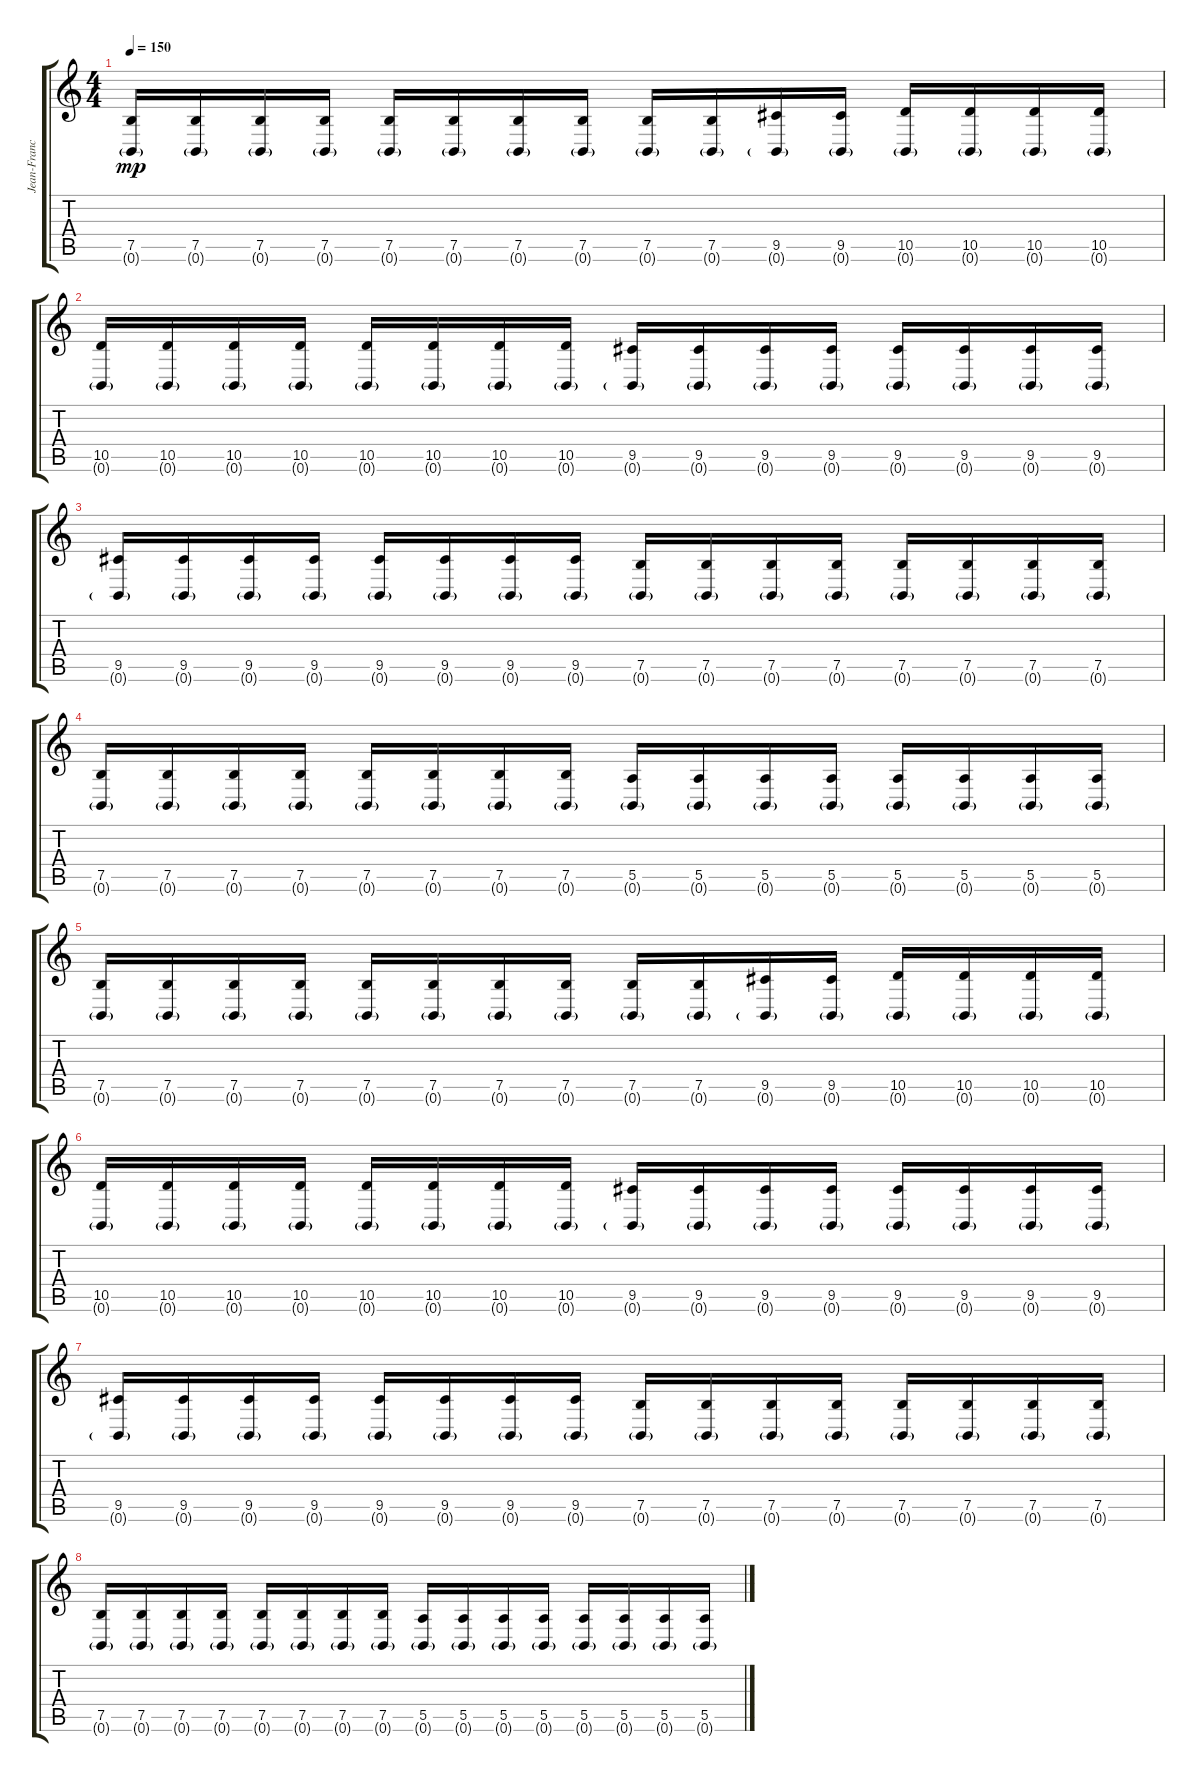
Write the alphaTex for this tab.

\track ("Jean-Francois Dagenals (Rhythm)" "Jean-Franc") {instrument distortionguitar}
\staff {score tabs}
\tuning (B3 Gb3 D3 A2 E2 B1) {hide}
\ts (4 4)
\tempo 150
\clef g2
\ks c
(7.5 0.6{g}).16{dy mp balance 0} (7.5 0.6{g}).16 (7.5 0.6{g}).16 (7.5 0.6{g}).16 (7.5 0.6{g}).16 (7.5 0.6{g}).16 (7.5 0.6{g}).16 (7.5 0.6{g}).16 (7.5 0.6{g}).16 (7.5 0.6{g}).16 (9.5 0.6{g}).16 (9.5 0.6{g}).16 (10.5 0.6{g}).16 (10.5 0.6{g}).16 (10.5 0.6{g}).16 (10.5 0.6{g}).16 |
(10.5 0.6{g}).16 (10.5 0.6{g}).16 (10.5 0.6{g}).16 (10.5 0.6{g}).16 (10.5 0.6{g}).16 (10.5 0.6{g}).16 (10.5 0.6{g}).16 (10.5 0.6{g}).16 (9.5 0.6{g}).16 (9.5 0.6{g}).16 (9.5 0.6{g}).16 (9.5 0.6{g}).16 (9.5 0.6{g}).16 (9.5 0.6{g}).16 (9.5 0.6{g}).16 (9.5 0.6{g}).16 |
(9.5 0.6{g}).16 (9.5 0.6{g}).16 (9.5 0.6{g}).16 (9.5 0.6{g}).16 (9.5 0.6{g}).16 (9.5 0.6{g}).16 (9.5 0.6{g}).16 (9.5 0.6{g}).16 (7.5 0.6{g}).16 (7.5 0.6{g}).16 (7.5 0.6{g}).16 (7.5 0.6{g}).16 (7.5 0.6{g}).16 (7.5 0.6{g}).16 (7.5 0.6{g}).16 (7.5 0.6{g}).16 |
(7.5 0.6{g}).16 (7.5 0.6{g}).16 (7.5 0.6{g}).16 (7.5 0.6{g}).16 (7.5 0.6{g}).16 (7.5 0.6{g}).16 (7.5 0.6{g}).16 (7.5 0.6{g}).16 (5.5 0.6{g}).16 (5.5 0.6{g}).16 (5.5 0.6{g}).16 (5.5 0.6{g}).16 (5.5 0.6{g}).16 (5.5 0.6{g}).16 (5.5 0.6{g}).16 (5.5 0.6{g}).16 |
(7.5 0.6{g}).16 (7.5 0.6{g}).16 (7.5 0.6{g}).16 (7.5 0.6{g}).16 (7.5 0.6{g}).16 (7.5 0.6{g}).16 (7.5 0.6{g}).16 (7.5 0.6{g}).16 (7.5 0.6{g}).16 (7.5 0.6{g}).16 (9.5 0.6{g}).16 (9.5 0.6{g}).16 (10.5 0.6{g}).16 (10.5 0.6{g}).16 (10.5 0.6{g}).16 (10.5 0.6{g}).16 |
(10.5 0.6{g}).16 (10.5 0.6{g}).16 (10.5 0.6{g}).16 (10.5 0.6{g}).16 (10.5 0.6{g}).16 (10.5 0.6{g}).16 (10.5 0.6{g}).16 (10.5 0.6{g}).16 (9.5 0.6{g}).16 (9.5 0.6{g}).16 (9.5 0.6{g}).16 (9.5 0.6{g}).16 (9.5 0.6{g}).16 (9.5 0.6{g}).16 (9.5 0.6{g}).16 (9.5 0.6{g}).16 |
(9.5 0.6{g}).16 (9.5 0.6{g}).16 (9.5 0.6{g}).16 (9.5 0.6{g}).16 (9.5 0.6{g}).16 (9.5 0.6{g}).16 (9.5 0.6{g}).16 (9.5 0.6{g}).16 (7.5 0.6{g}).16 (7.5 0.6{g}).16 (7.5 0.6{g}).16 (7.5 0.6{g}).16 (7.5 0.6{g}).16 (7.5 0.6{g}).16 (7.5 0.6{g}).16 (7.5 0.6{g}).16 |
(7.5 0.6{g}).16 (7.5 0.6{g}).16 (7.5 0.6{g}).16 (7.5 0.6{g}).16 (7.5 0.6{g}).16 (7.5 0.6{g}).16 (7.5 0.6{g}).16 (7.5 0.6{g}).16 (5.5 0.6{g}).16 (5.5 0.6{g}).16 (5.5 0.6{g}).16 (5.5 0.6{g}).16 (5.5 0.6{g}).16 (5.5 0.6{g}).16 (5.5 0.6{g}).16 (5.5 0.6{g}).16
